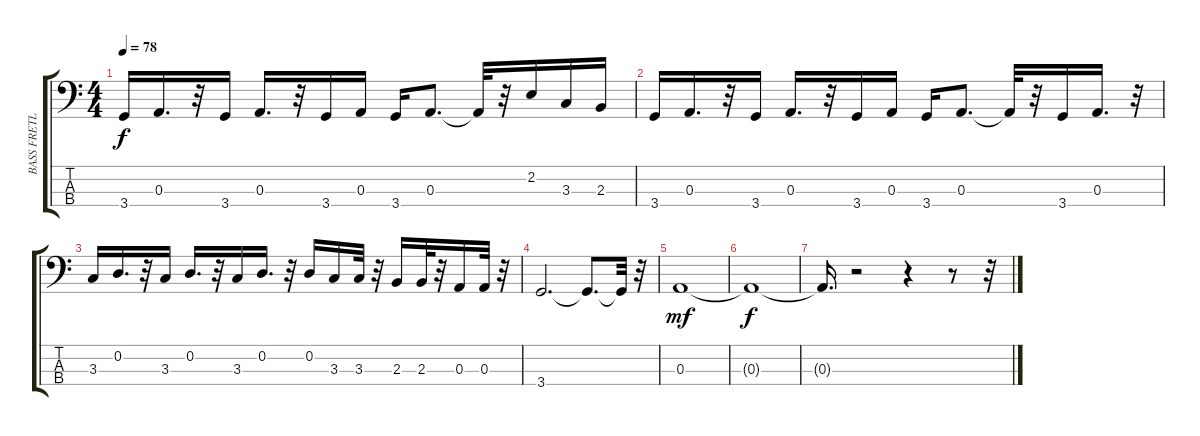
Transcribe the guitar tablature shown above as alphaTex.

\track ("BASS FRETLESS " "BASS FRETL") {instrument fretlessbass}
\staff {score tabs}
\tuning (G2 D2 A1 E1) {hide}
\ts (4 4)
\tempo 78
\clef f4
\ks c
3.4.16{dy f} 0.3.16{d} r.32 3.4.16 0.3.16{d} r.32 3.4.16 0.3.16 3.4.16 0.3.8{d} 0.3{t}.32 r.32 2.2.16 3.3.16 2.3.16 |
3.4.16 0.3.16{d} r.32 3.4.16 0.3.16{d} r.32 3.4.16 0.3.16 3.4.16 0.3.8{d} 0.3{t}.32 r.32 3.4.16 0.3.16{d} r.32 |
3.3.16 0.2.16{d} r.32 3.3.16 0.2.16{d} r.32 3.3.16 0.2.16{d} r.32 0.2.16 3.3.16 3.3.32 r.32 2.3.16 2.3.32 r.32 0.3.16 0.3.32 r.32 |
3.4.2{d} 3.4{t}.8{d} 3.4{t}.32 r.32 |
0.3.1{dy mf} |
0.3{t}.1{dy f} |
0.3{t}.16{d} r.2 r.4 r.8 r.32
